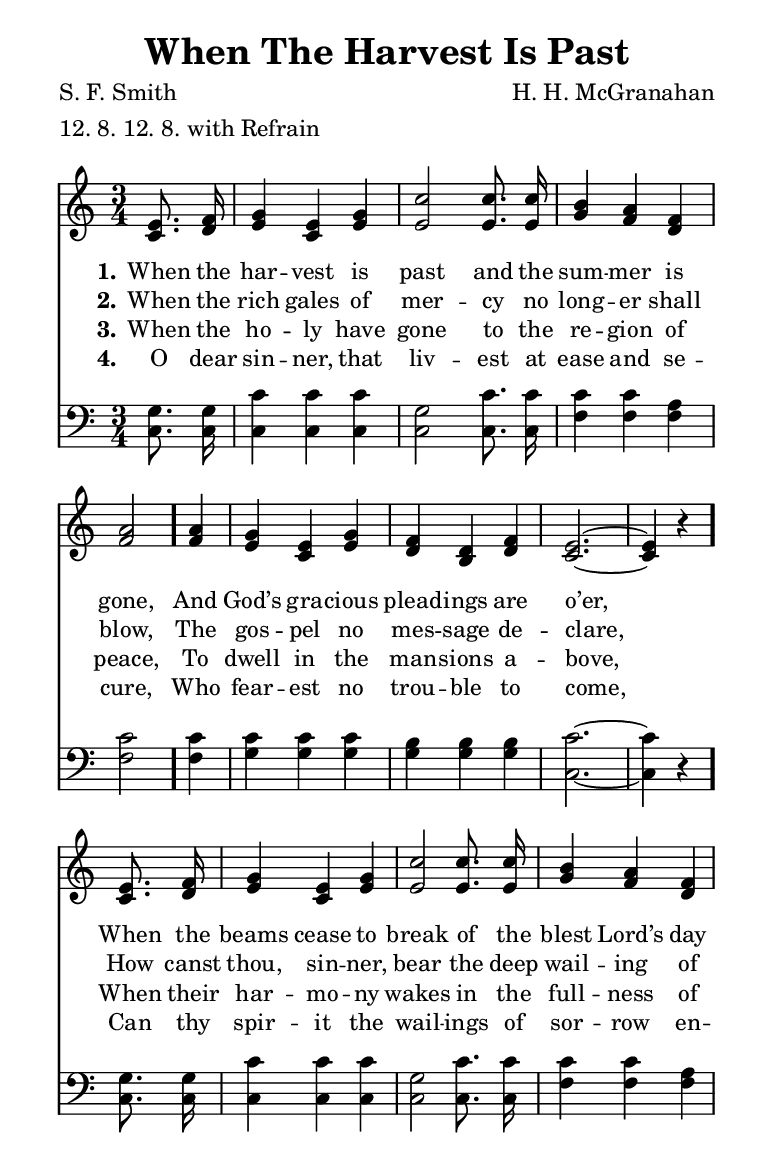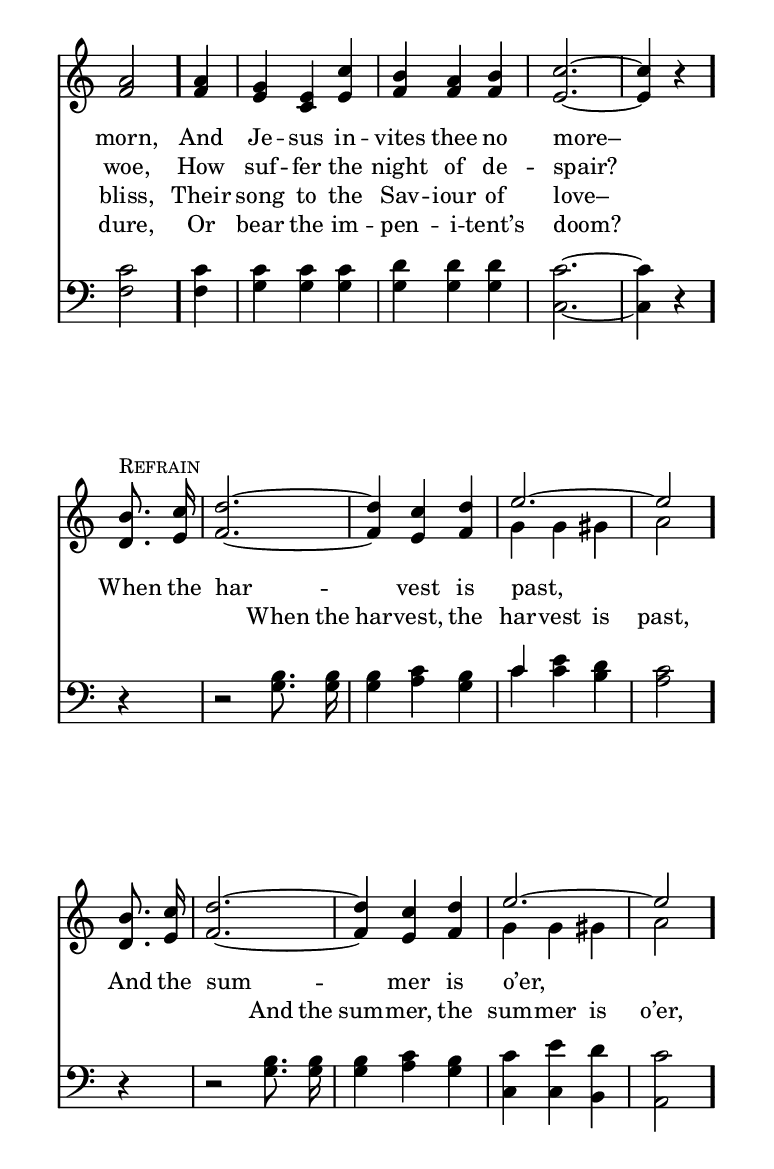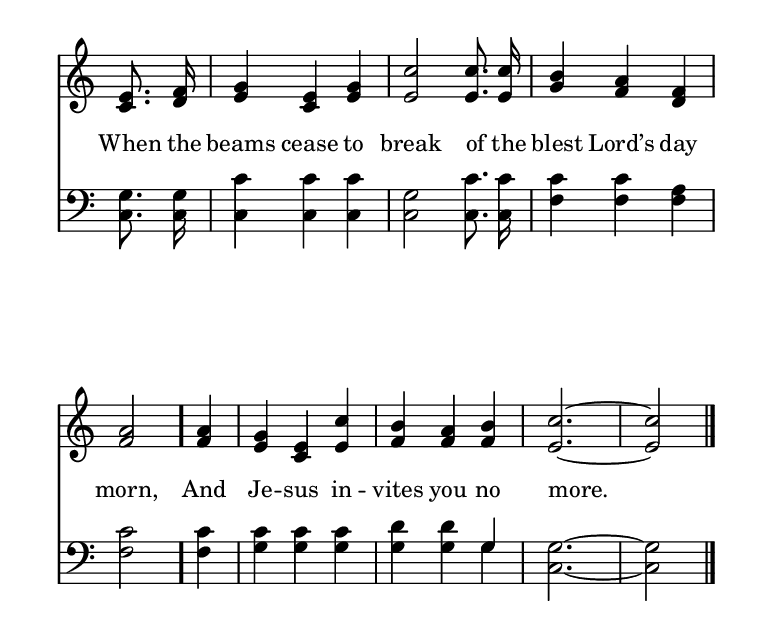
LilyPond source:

\include "common/global.ily"
\paper {
  \include "common/paper.ily"
  ragged-last-bottom = ##t
  page-count = #(cond (is-eogsized 2) (#t #f))
  system-count = #(cond (is-eogsized 7) (#t #f))
}

\header{
  hymnnumber = "136"
  title = "When The Harvest Is Past"
  tunename = ""
  meter = "12. 8. 12. 8. with Refrain"
  poet = "S. F. Smith"
  composer = "H. H. McGranahan"
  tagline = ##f
}

patternA = { e8. f16 | g4 e g | c2 c8. c16 | b4 a f | a2 }
patternB = { a4 | g e g | f d f | e2. ~ | e4 c }

global = {
  \include "common/overrides.ily"
  \override Staff.TimeSignature.style = #'numbered
  \time 3/4
  \override Score.MetronomeMark.transparent = ##t % hide all fermata changes too
  \tempo 4=110
  \key c \major
  \partial 4
  \autoBeamOff
}

notesSoprano = {
\global
\relative c' {

  e8. f16 | g4 e g | c2 c8. c16 | b4 a f | a2 \eogbreak
  a4 | g e g | f d f | e2. ~ | e4 r \eogbreak
  e8. f16 | g4 e g | c2 c8. c16 | b4 a f | a2 \eogbreak
  a4 | g e c' | b a b | c2. ~ | c4 r \eogbreak

  << s^\markup { \small \caps "Refrain" }
  { b8. c16 | d2. ~ | d4 c d | e2. ~ | e2 } >>
  b8. c16 | d2. ~ | d4 c d | e2. ~ | e2
  e,8. f16 | g4 e g | c2 c8. c16 | b4 a f | a2
  a4 | g e c' | b a b | c2. ~ | c2

  \bar "|."

}
}

notesAlto = {
\global
\relative e' {

  \changePitch \patternA { c d | e c e | e e e | g f d | f }
  \changePitch \patternB { f | e c e | d b d | c | c r }
  \changePitch \patternA { c d | e c e | e e e | g f d | f }
  \changePitch \patternB { f | e c e | f f f | e | e r }

  d8.  e16 | f2. ~ | f4 e f | g g gis | a2
  d,8. e16 | f2. ~ | f4 e f | g g gis | a2
  \changePitch \patternA { c, d | e c e | e e e | g f d | f }
  f4 | e c e | f f f | e2. ~ | e2

}
}

notesTenor = {
\global
\relative a {

  \changePitch \patternA { g g | c c c | g c c | c c a | c }
  \changePitch \patternB { c | c c c | b b b | c | c r }
  \changePitch \patternA { g g | c c c | g c c | c c a | c }
  \changePitch \patternB { c | c c c | d d d | c | c r }

  r4 | r2 b8. b16 | b4 c b | c e d | c2
  r4 | r2 b8. b16 | b4 c b | c e d | c2
  \changePitch \patternA { g g | c c c | g c c | c c a | c }
  c4 | c c c | d d g, | g2. ~ | g2

}
}

notesBass = {
\global
\relative f {

  \changePitch \patternA { c c | c c c | c c c | f f f | f }
  \changePitch \patternB { f | g g g | g g g | c, | c r }
  \changePitch \patternA { c c | c c c | c c c | f f f | f }
  \changePitch \patternB { f | g g g | g g g | c, | c r }

  r4 | r2 g'8. g16 | g4 a g | c c b | a2
  r4 | r2 g8. g16 | g4 a g | c, c b | a2
  \changePitch \patternA { c c | c c c | c c c | f f f | f }
  f4 | g g g | g g g | c,2. ~ | c2

}
}

Refrain = \lyricmode {

When the har -- vest is past, \bar "."
And the sum -- mer is o’er, \bar "."
When the beams cease to break of the blest Lord’s day morn, \bar "."
And Je -- sus in -- vites you no more. % "you" in refrain vs. "thee" in verses

}

wordsA = \lyricmode {
\set stanza = "1."

When the har -- vest is past and the sum -- mer is gone, \bar "."
And God’s gra -- cious plead -- ings are o’er, \bar "."
When the beams cease to break of the blest Lord’s day morn, \bar "."
And Je -- sus in -- vites thee no more– \bar "."

}

wordsB = \lyricmode {
\set stanza = "2."

When the rich gales of mer -- cy no long -- er shall blow,
The gos -- pel no mes -- sage de -- clare,
How canst thou, sin -- ner, bear the deep wail -- ing of woe,
How suf -- fer the night of de -- spair?

\Refrain

}

wordsC = \lyricmode {
\set stanza = "3."

When the ho -- ly have gone to the re -- gion of peace,
To dwell in the man -- sions a -- bove,
When their har -- mo -- ny wakes in the full -- ness of bliss,
Their song to the Sav -- iour of love–

}

wordsD = \lyricmode {
\set stanza = "4."

O dear sin -- ner, that liv -- est at ease and se -- cure,
Who fear -- est no trou -- ble to come,
Can thy spir -- it the wail -- ings of sor -- row en -- dure,
Or bear the im -- pen -- i -- tent’s doom?

}

underWords = \lyricmode {

{ \repeat unfold 40 { \skip 4 } }
When the har -- vest, the har -- vest is past,
And the sum -- mer, the sum -- mer is o’er,

}

\score {
  \context ChoirStaff <<
    \context Staff = upper <<
      \set Staff.autoBeaming = ##f
      \set ChoirStaff.systemStartDelimiter = #'SystemStartBar
      \set ChoirStaff.printPartCombineTexts = ##f
      \partcombine #'(2 . 9) \notesSoprano \notesAlto
      \context NullVoice = sopranos { \voiceOne << \notesSoprano >> }
      \context NullVoice = altos { \voiceTwo << \notesAlto >> }
      \context Lyrics = one   \lyricsto sopranos \wordsA
      \context Lyrics = two   \lyricsto sopranos \wordsB
      \context Lyrics = three \lyricsto sopranos \wordsC
      \context Lyrics = four  \lyricsto sopranos \wordsD
    >>
    \context Staff = men <<
      \set Staff.autoBeaming = ##f
      \clef bass
      \set ChoirStaff.printPartCombineTexts = ##f
      \partcombine #'(2 . 9) \notesTenor \notesBass
      \context NullVoice = tenors { \voiceOne << \notesTenor >> }
      \context NullVoice = basses { \voiceTwo << \notesBass >> }
    >>
    \context Lyrics = three \lyricsto tenors \underWords
  >>
  \layout {
    \include "common/layout.ily"
  }
  \midi{
    \include "common/midi.ily"
  }
}

\version "2.19.49"  % necessary for upgrading to future LilyPond versions.

% vi:set et ts=2 sw=2 ai nocindent syntax=lilypond:
